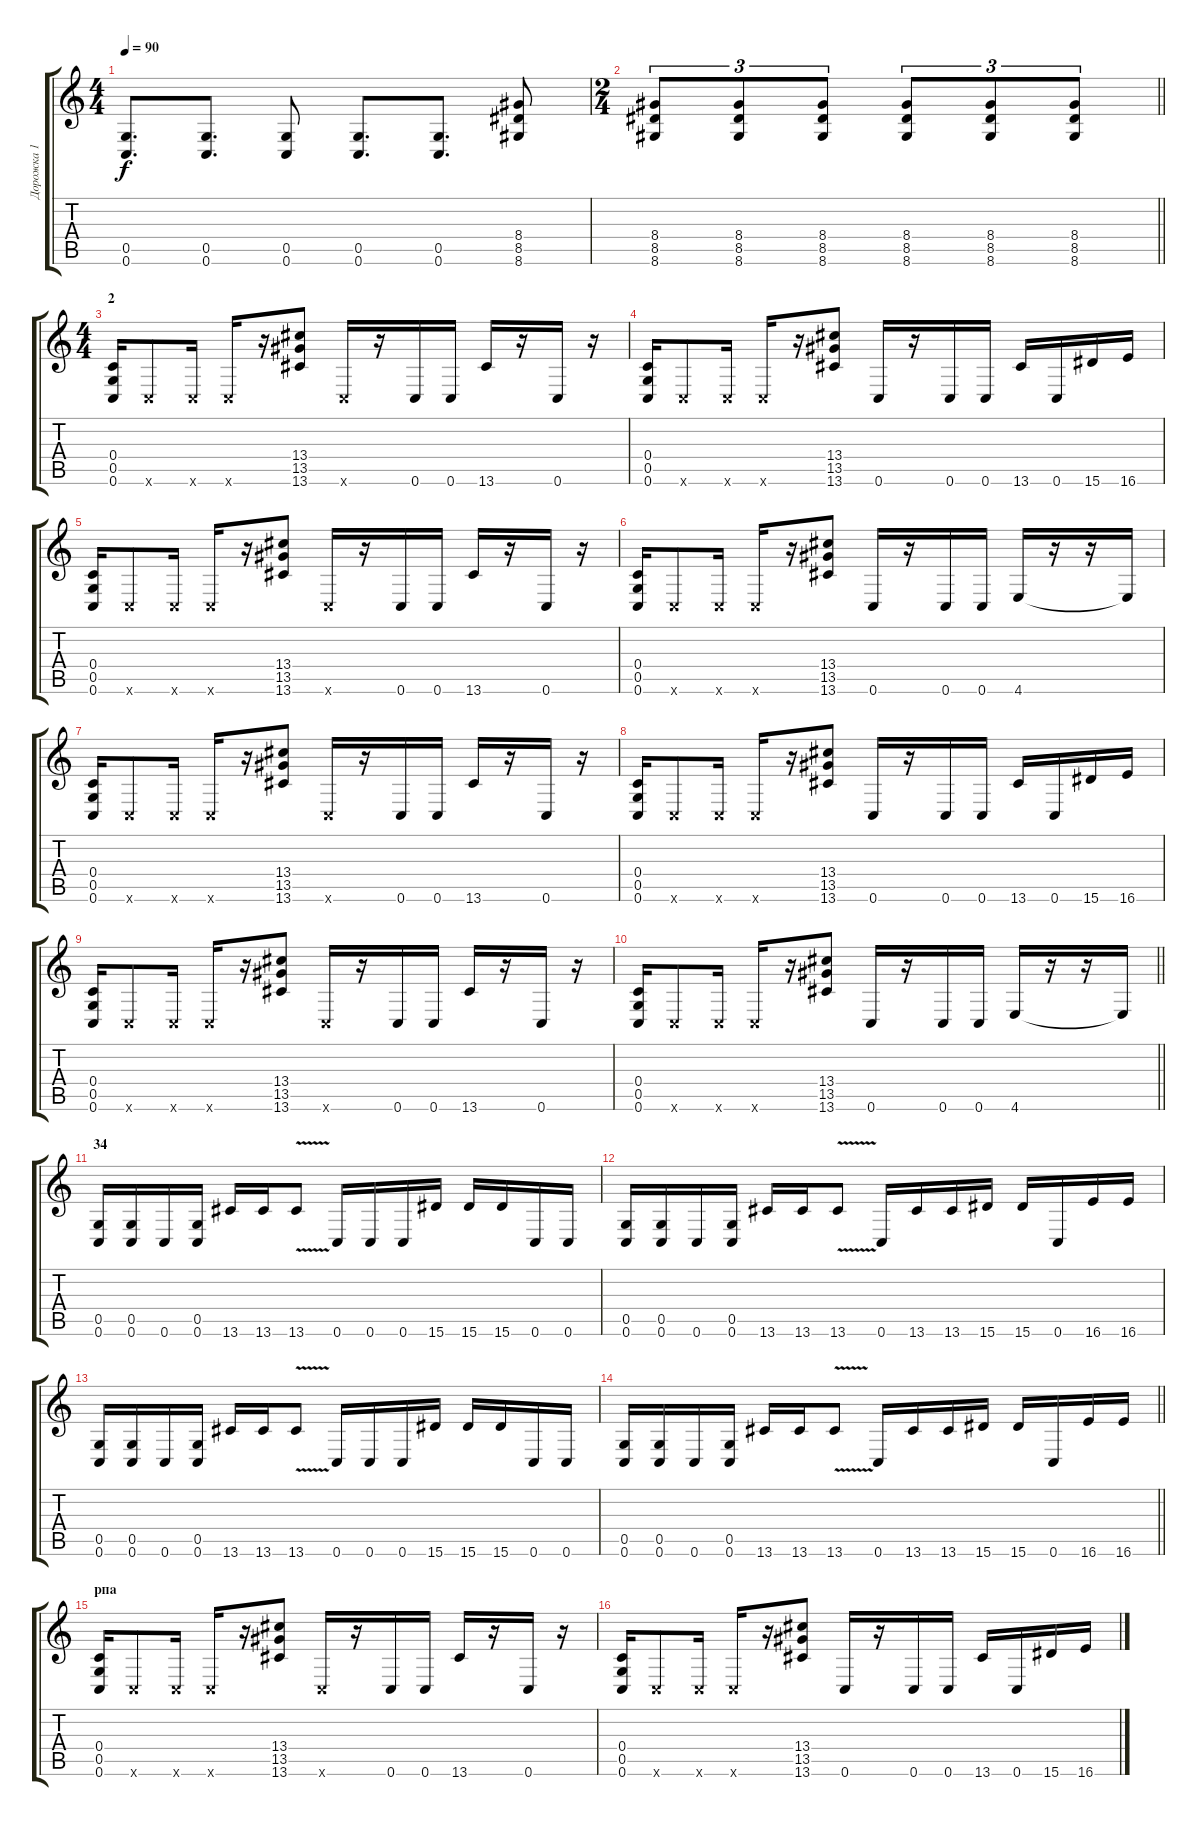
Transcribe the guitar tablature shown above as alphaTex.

\track ("Дорожка 1" "Дорожка 1") {instrument distortionguitar}
\staff {score tabs}
\tuning (D4 A3 F3 C3 G2 C2) {hide}
\ts (4 4)
\tempo 90
\clef g2
\ks c
(0.5 0.6).8{d dy f} (0.5 0.6).8{d} (0.5 0.6).8 (0.5 0.6).8{d} (0.5 0.6).8{d} (8.4 8.5 8.6).8 |
\ts (2 4)
\barLineRight lightlight
(8.4 8.5 8.6).8{tu (3 2)} (8.4 8.5 8.6).8{tu (3 2)} (8.4 8.5 8.6).8{tu (3 2)} (8.4 8.5 8.6).8{tu (3 2)} (8.4 8.5 8.6).8{tu (3 2)} (8.4 8.5 8.6).8{tu (3 2)} |
\ts (4 4)
\section ("" "2")
(0.4 0.5 0.6).16 0.6{x}.8 0.6{x}.16 0.6{x}.16 r.16 (13.4 13.5 13.6).8 0.6{x}.16 r.16 0.6.16 0.6.16 13.6.16 r.16 0.6.16 r.16 |
(0.4 0.5 0.6).16 0.6{x}.8 0.6{x}.16 0.6{x}.16 r.16 (13.4 13.5 13.6).8 0.6.16 r.16 0.6.16 0.6.16 13.6.16 0.6.16 15.6.16 16.6.16 |
(0.4 0.5 0.6).16 0.6{x}.8 0.6{x}.16 0.6{x}.16 r.16 (13.4 13.5 13.6).8 0.6{x}.16 r.16 0.6.16 0.6.16 13.6.16 r.16 0.6.16 r.16 |
(0.4 0.5 0.6).16 0.6{x}.8 0.6{x}.16 0.6{x}.16 r.16 (13.4 13.5 13.6).8 0.6.16 r.16 0.6.16 0.6.16 4.6.16 r.16 r.16 4.6{t}.16 |
(0.4 0.5 0.6).16 0.6{x}.8 0.6{x}.16 0.6{x}.16 r.16 (13.4 13.5 13.6).8 0.6{x}.16 r.16 0.6.16 0.6.16 13.6.16 r.16 0.6.16 r.16 |
(0.4 0.5 0.6).16 0.6{x}.8 0.6{x}.16 0.6{x}.16 r.16 (13.4 13.5 13.6).8 0.6.16 r.16 0.6.16 0.6.16 13.6.16 0.6.16 15.6.16 16.6.16 |
(0.4 0.5 0.6).16 0.6{x}.8 0.6{x}.16 0.6{x}.16 r.16 (13.4 13.5 13.6).8 0.6{x}.16 r.16 0.6.16 0.6.16 13.6.16 r.16 0.6.16 r.16 |
\barLineRight lightlight
(0.4 0.5 0.6).16 0.6{x}.8 0.6{x}.16 0.6{x}.16 r.16 (13.4 13.5 13.6).8 0.6.16 r.16 0.6.16 0.6.16 4.6.16 r.16 r.16 4.6{t}.16 |
\section ("" "34")
(0.5 0.6).16 (0.5 0.6).16 0.6.16 (0.5 0.6).16 13.6.16 13.6.16 13.6{v}.8 0.6.16 0.6.16 0.6.16 15.6.16 15.6.16 15.6.16 0.6.16 0.6.16 |
(0.5 0.6).16 (0.5 0.6).16 0.6.16 (0.5 0.6).16 13.6.16 13.6.16 13.6{v}.8 0.6.16 13.6.16 13.6.16 15.6.16 15.6.16 0.6.16 16.6.16 16.6.16 |
(0.5 0.6).16 (0.5 0.6).16 0.6.16 (0.5 0.6).16 13.6.16 13.6.16 13.6{v}.8 0.6.16 0.6.16 0.6.16 15.6.16 15.6.16 15.6.16 0.6.16 0.6.16 |
\barLineRight lightlight
(0.5 0.6).16 (0.5 0.6).16 0.6.16 (0.5 0.6).16 13.6.16 13.6.16 13.6{v}.8 0.6.16 13.6.16 13.6.16 15.6.16 15.6.16 0.6.16 16.6.16 16.6.16 |
\section ("" "рпа")
(0.4 0.5 0.6).16 0.6{x}.8 0.6{x}.16 0.6{x}.16 r.16 (13.4 13.5 13.6).8 0.6{x}.16 r.16 0.6.16 0.6.16 13.6.16 r.16 0.6.16 r.16 |
(0.4 0.5 0.6).16 0.6{x}.8 0.6{x}.16 0.6{x}.16 r.16 (13.4 13.5 13.6).8 0.6.16 r.16 0.6.16 0.6.16 13.6.16 0.6.16 15.6.16 16.6.16
